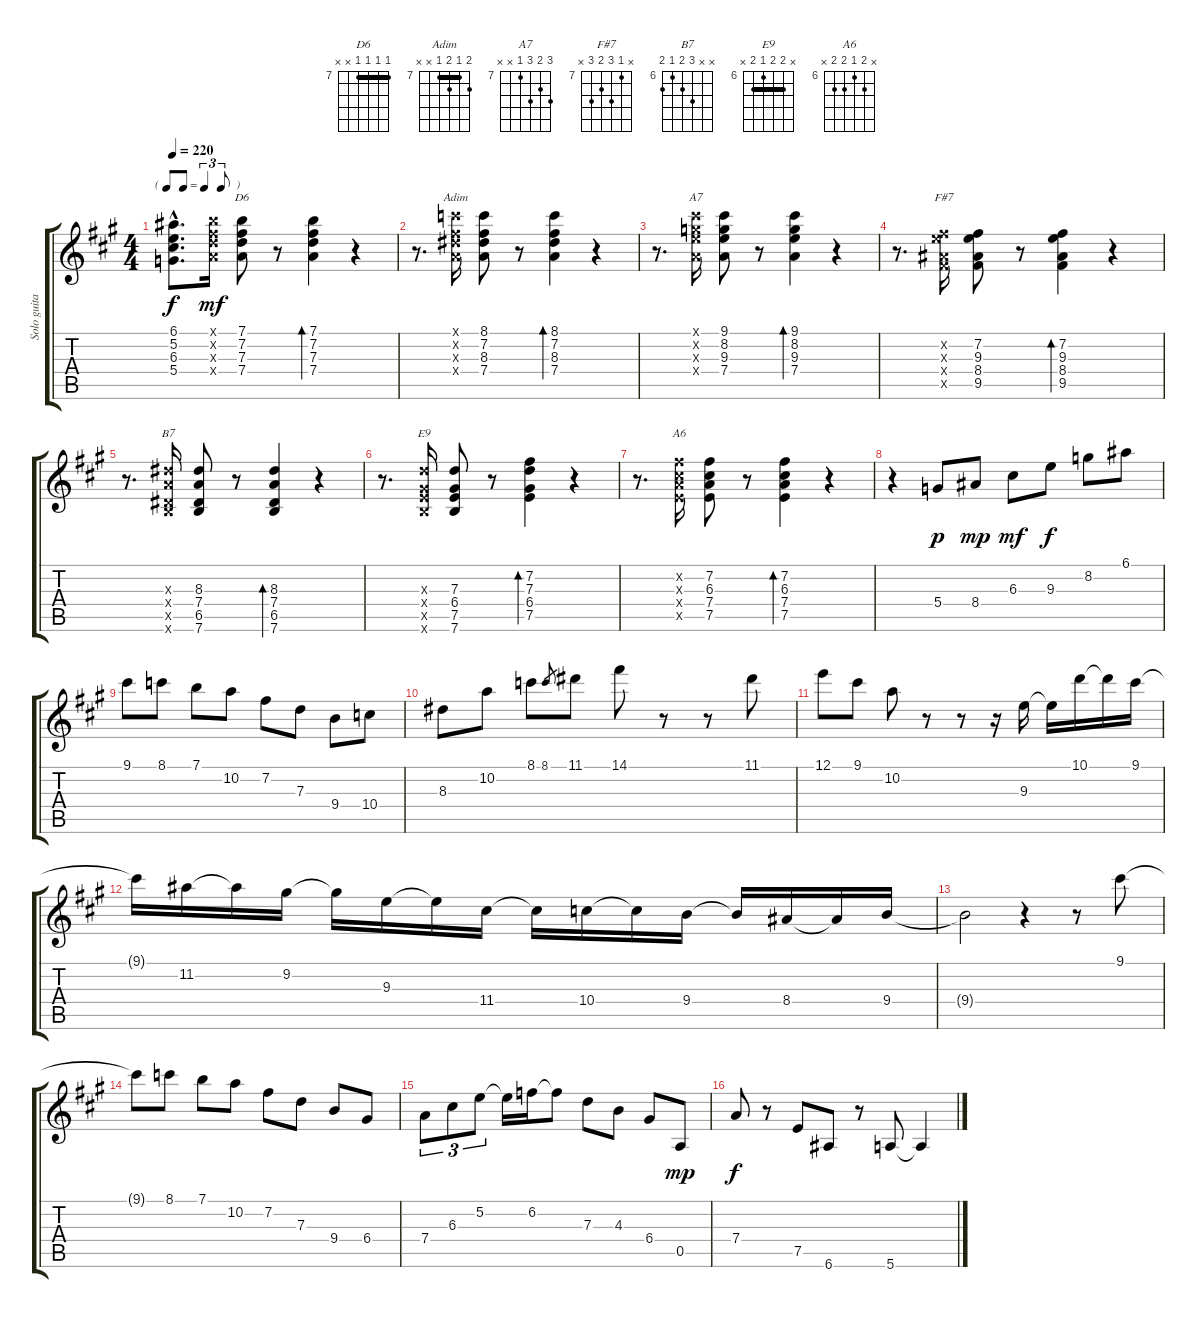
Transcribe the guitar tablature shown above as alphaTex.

\track ("Solo guitar" "Solo guita") {instrument acousticguitarsteel}
\staff {score tabs}
\tuning (E4 B3 G3 D3 A2 E2) {hide}
\chord ("D6" 7 7 7 7 x x) {firstfret 7 barre 7}
\chord ("Adim" 8 7 8 7 x x) {firstfret 7 barre 7}
\chord ("A7" 9 8 9 7 x x) {firstfret 7}
\chord ("F#7" x 7 9 8 9 x) {firstfret 7}
\chord ("B7" x x 8 7 6 7) {firstfret 6}
\chord ("E9" x 7 7 6 7 x) {firstfret 6 barre 7}
\chord ("A6" x 7 6 7 7 x) {firstfret 6}
\ts (4 4)
\tf triplet8th
\tempo 220
\clef g2
\ks a
(6.1{hac t} 5.2{hac t} 6.3{hac t} 5.4{hac t}).8{d dy f} (7.1{x} 7.2{x} 7.3{x} 7.4{x}).16{dy mf} (7.1 7.2 7.3 7.4).8{ch "D6"} r.8 (7.1 7.2 7.3 7.4).4{bd 60} r.4 |
r.8{d} (8.1{x} 7.2{x} 8.3{x} 7.4{x}).16{ch "Adim"} (8.1 7.2 8.3 7.4).8 r.8 (8.1 7.2 8.3 7.4).4{bd 60} r.4 |
r.8{d} (9.1{x} 8.2{x} 9.3{x} 7.4{x}).16{ch "A7"} (9.1 8.2 9.3 7.4).8 r.8 (9.1 8.2 9.3 7.4).4{bd 60} r.4 |
r.8{d} (7.2{x} 9.3{x} 8.4{x} 9.5{x}).16{ch "F#7"} (7.2 9.3 8.4 9.5).8 r.8 (7.2 9.3 8.4 9.5).4{bd 60} r.4 |
r.8{d} (8.3{x} 7.4{x} 6.5{x} 7.6{x}).16{ch "B7"} (8.3 7.4 6.5 7.6).8 r.8 (8.3 7.4 6.5 7.6).4{bd 60} r.4 |
r.8{d} (7.3{x} 6.4{x} 7.5{x} 7.6{x}).16{ch "E9"} (7.3 6.4 7.5 7.6).8 r.8 (7.2 7.3 6.4 7.5).4{bd 60} r.4 |
r.8{d} (7.2{x} 6.3{x} 7.4{x} 7.5{x}).16{ch "A6"} (7.2 6.3 7.4 7.5).8 r.8 (7.2 6.3 7.4 7.5).4{bd 60} r.4 |
r.4 5.4.8{dy p} 8.4.8{dy mp} 6.3.8{dy mf} 9.3.8{dy f} 8.2.8 6.1.8 |
9.1.8 8.1.8 7.1.8 10.2.8 7.2.8 7.3.8 9.4.8 10.4.8 |
8.3.8 10.2.8 8.1.8 8.1.8{gr} 11.1.8 14.1.8 r.8 r.8 11.1.8 |
12.1.8 9.1.8 10.2.8 r.8 r.8 r.16 9.3.16 9.3{t}.16 10.1.16 10.1{t}.16 9.1.16 |
9.1{t}.16 11.2.16 11.2{t}.16 9.2.16 9.2{t}.16 9.3.16 9.3{t}.16 11.4.16 11.4{t}.16 10.4.16 10.4{t}.16 9.4.16 9.4{t}.16 8.4.16 8.4{t}.16 9.4.16 |
9.4{t}.2 r.4 r.8 9.1.8 |
9.1{t}.8 8.1.8 7.1.8 10.2.8 7.2.8 7.3.8 9.4.8 6.4.8 |
7.4.8{tu (3 2)} 6.3.8{tu (3 2)} 5.2.8{tu (3 2)} 5.2{t}.16 6.2.16 6.2{t}.8 7.3.8 4.3.8 6.4.8 0.5.8{dy mp} |
7.4.8{dy f} r.8 7.5.8 6.6.8 r.8 5.6.8 5.6{t}.4
